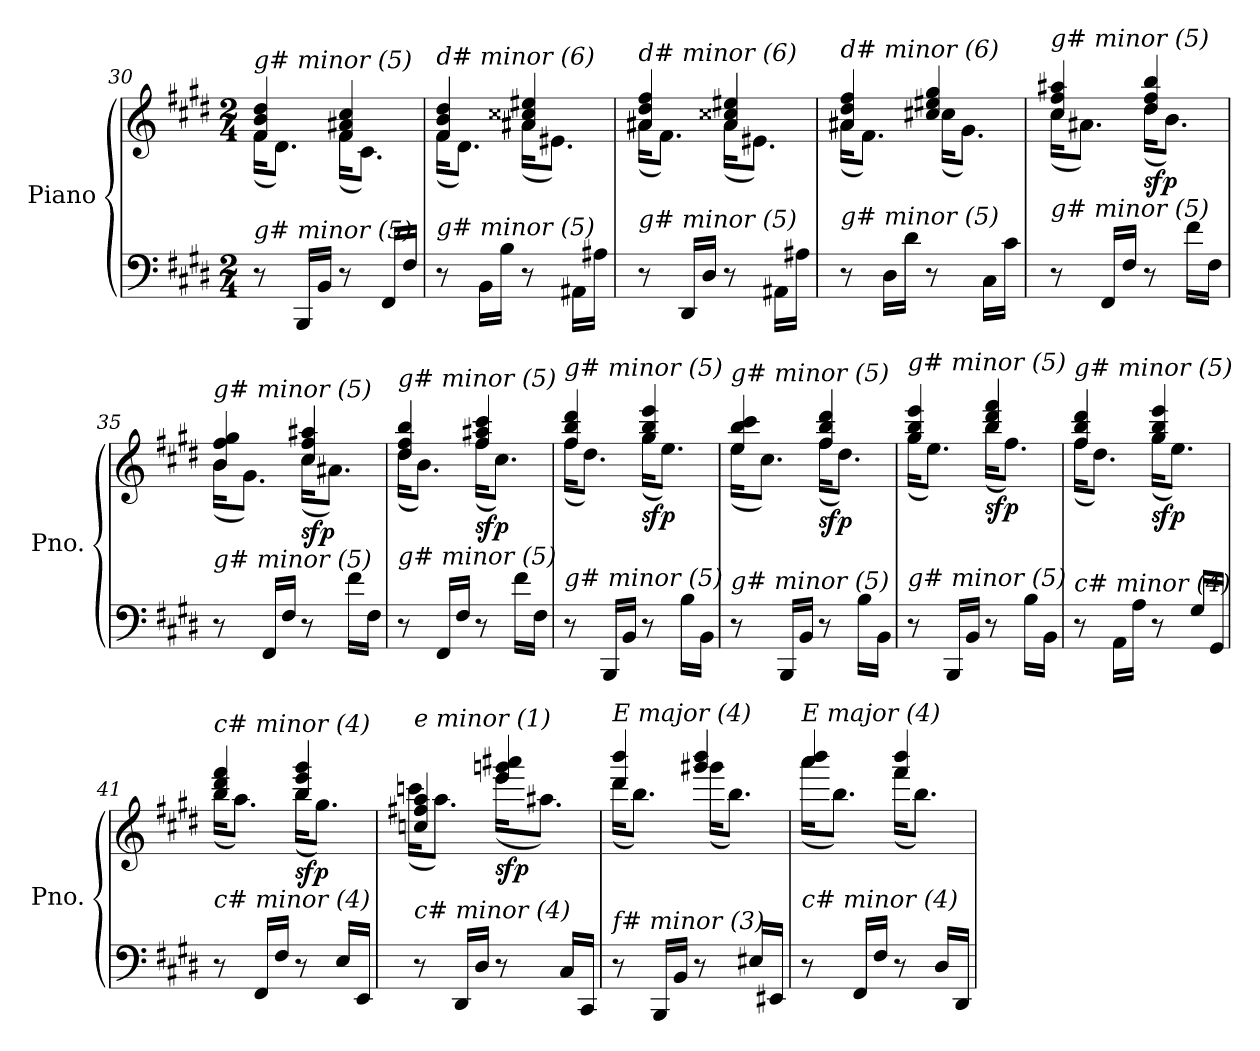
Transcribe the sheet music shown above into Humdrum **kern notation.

**kern	**kern	**dynam
*part1	*part1	*part1
*staff2	*staff1	*staff1/2
*I"Piano	*	*
*I'Pno.	*	*
*clefF4	*clefG2	*
*k[f#c#g#d#]	*k[f#c#g#d#]	*
*M2/4	*M2/4	*
=30	=30	=30
*	*^	*
!	!LO:TX:i:t=g# minor (5)	!	!
!LO:TX:i:t=g# minor (5)	!	!	!
8r	4f#/ 4b/ 4dd#/	(<16f#\KL	.
.	.	8.d#\J)	.
16BBB/LL	.	.	.
16BB/JJ	.	.	.
8r	4f#/ 4a#X/ 4cc#/	(<16f#\KL	.
.	.	8.c#\J)	.
16FF#/LL	.	.	.
16F#/JJ	.	.	.
!!LO:PB:g=z	!!
=31	=31	=31	=31
!	!LO:TX:i:t=d# minor (6)	!	!
!LO:TX:i:t=g# minor (5)	!	!	!
8r	4f#/ 4b/ 4dd#/	(<16f#\KL	.
.	.	8.d#\J)	.
16BB\LL	.	.	.
16B\JJ	.	.	.
8r	4a#X/ 4cc##X/ 4ee#X/	(<16a#\KL	.
.	.	8.e#X\J)	.
16AA#X\LL	.	.	.
16A#X\JJ	.	.	.
=32	=32	=32	=32
!	!LO:TX:i:t=d# minor (6)	!	!
!LO:TX:i:t=g# minor (5)	!	!	!
8r	4a#X/ 4dd#/ 4ff#/	(<16a#\KL	.
.	.	8.f#\J)	.
16DD#/LL	.	.	.
16D#/JJ	.	.	.
8r	4a#/ 4cc##X/ 4ee#X/	(<16a#\KL	.
.	.	8.e#X\J)	.
16AA#X\LL	.	.	.
16A#X\JJ	.	.	.
=33	=33	=33	=33
!	!LO:TX:i:t=d# minor (6)	!	!
!LO:TX:i:t=g# minor (5)	!	!	!
8r	4a#X/ 4dd#/ 4ff#/	(<16a#\KL	.
.	.	8.f#\J)	.
16D#\LL	.	.	.
16d#\JJ	.	.	.
8r	4cc#X/ 4ee#X/ 4gg#/	(<16cc#\KL	.
.	.	8.g#\J)	.
16C#\LL	.	.	.
16c#\JJ	.	.	.
=34	=34	=34	=34
!	!LO:TX:i:t=g# minor (5)	!	!
!LO:TX:i:t=g# minor (5)	!	!	!
8r	4cc#/ 4ff#/ 4aa#X/	(<16cc#\KL	.
.	.	8.a#X\J)	.
16FF#/LL	.	.	.
16F#/JJ	.	.	.
!	!	!	!LO:DY:b
8r	4dd#/ 4ff#/ 4bb/	(<16dd#\KL	sfp
.	.	8.b\J)	.
16f#\LL	.	.	.
16F#\JJ	.	.	.
=35	=35	=35	=35
!	!LO:TX:i:t=g# minor (5)	!	!
!LO:TX:i:t=g# minor (5)	!	!	!
8r	4b/ 4ff#/ 4gg#/	(<16b\KL	.
.	.	8.g#\J)	.
16FF#/LL	.	.	.
16F#/JJ	.	.	.
!	!	!	!LO:DY:b
8r	4cc#/ 4ff#/ 4aa#X/	(<16cc#\KL	sfp
.	.	8.a#X\J)	.
16f#\LL	.	.	.
16F#\JJ	.	.	.
!!LO:LB:g=z	!!
=36	=36	=36	=36
!	!LO:TX:i:t=g# minor (5)	!	!
!LO:TX:i:t=g# minor (5)	!	!	!
8r	4dd#/ 4ff#/ 4bb/	(<16dd#\KL	.
.	.	8.b\J)	.
16FF#/LL	.	.	.
16F#/JJ	.	.	.
!	!	!	!LO:DY:b
8r	4ff#/ 4aa#X/ 4ccc#/	(<16ff#\KL	sfp
.	.	8.cc#\J)	.
16f#\LL	.	.	.
16F#\JJ	.	.	.
=37	=37	=37	=37
!	!LO:TX:i:t=g# minor (5)	!	!
!LO:TX:i:t=g# minor (5)	!	!	!
8r	4ff#/ 4bb/ 4ddd#/	(<16ff#\KL	.
.	.	8.dd#\J)	.
16BBB/LL	.	.	.
16BB/JJ	.	.	.
!	!	!	!LO:DY:b
8r	4gg#/ 4bb/ 4eee/	(<16gg#\KL	sfp
.	.	8.ee\J)	.
16B\LL	.	.	.
16BB\JJ	.	.	.
=38	=38	=38	=38
!	!LO:TX:i:t=g# minor (5)	!	!
!LO:TX:i:t=g# minor (5)	!	!	!
8r	4ee/ 4bb/ 4ccc#/	(<16ee\KL	.
.	.	8.cc#\J)	.
16BBB/LL	.	.	.
16BB/JJ	.	.	.
!	!	!	!LO:DY:b
8r	4ff#/ 4bb/ 4ddd#/	(<16ff#\KL	sfp
.	.	8.dd#\J)	.
16B\LL	.	.	.
16BB\JJ	.	.	.
=39	=39	=39	=39
!	!LO:TX:i:t=g# minor (5)	!	!
!LO:TX:i:t=g# minor (5)	!	!	!
8r	4gg#/ 4bb/ 4eee/	(<16gg#\KL	.
.	.	8.ee\J)	.
16BBB/LL	.	.	.
16BB/JJ	.	.	.
!	!	!	!LO:DY:b
8r	4bb/ 4ddd#/ 4fff#/	(<16bb\KL	sfp
.	.	8.ff#\J)	.
16B\LL	.	.	.
16BB\JJ	.	.	.
=40	=40	=40	=40
!	!LO:TX:i:t=g# minor (5)	!	!
!LO:TX:i:t=c# minor (4)	!	!	!
8r	4ff#/ 4bb/ 4ddd#/	(<16ff#\KL	.
.	.	8.dd#\J)	.
16AA\LL	.	.	.
16A\JJ	.	.	.
!	!	!	!LO:DY:b
8r	4gg#/ 4bb/ 4eee/	(<16gg#\KL	sfp
.	.	8.ee\J)	.
16G#/LL	.	.	.
16GG#/JJ	.	.	.
!!LO:LB:g=z	!!
=41	=41	=41	=41
!	!LO:TX:i:t=c# minor (4)	!	!
!LO:TX:i:t=c# minor (4)	!	!	!
8r	4bb/ 4ddd#/ 4fff#/	(<16bb\KL	.
.	.	8.aa\J)	.
16FF#/LL	.	.	.
16F#/JJ	.	.	.
!	!	!	!LO:DY:b
8r	4bb/ 4eee/ 4ggg#/	(<16bb\KL	sfp
.	.	8.gg#\J)	.
16E/LL	.	.	.
16EE/JJ	.	.	.
!!LO:LB:g=z	!!
=42	=42	=42	=42
!	!LO:TX:i:t=e minor (1)	!	!
!LO:TX:i:t=c# minor (4)	!	!	!
8r	4cc/ 4ff#X/ 4aa/	(<16ccc\KL	.
.	.	8.aa\J)	.
16DD#/LL	.	.	.
16D#/JJ	.	.	.
!	!	!	!LO:DY:b
8r	4eee/ 4gggn/ 4aaa#X/	(<16eee\KL	sfp
.	.	8.aa#X\J)	.
16C#/LL	.	.	.
16CC#/JJ	.	.	.
=43	=43	=43	=43
!	!LO:TX:i:t=E major (4)	!	!
!LO:TX:i:t=f# minor (3)	!	!	!
!	!	!	!LO:DY:b
8r	4ddd#/ 4bbb/	(<16ddd#\KL	other-dynamics
.	.	8.bb\J)	.
16BBB/LL	.	.	.
16BB/JJ	.	.	.
8r	4ggg#X/ 4bbb/	(<16ggg#\KL	.
.	.	8.bb\J)	.
16E#X/LL	.	.	.
16EE#X/JJ	.	.	.
=44	=44	=44	=44
!	!LO:TX:i:t=E major (4)	!	!
!LO:TX:i:t=c# minor (4)	!	!	!
8r	4aaa/ 4bbb/	(<16aaa\KL	.
.	.	8.bb\J)	.
16FF#/LL	.	.	.
16F#/JJ	.	.	.
8r	4fff#/ 4bbb/	(<16fff#\KL	.
.	.	8.bb\J)	.
16D#/LL	.	.	.
16DD#/JJ	.	.	.
*	*v	*v	*
=	=	=
*-	*-	*-
